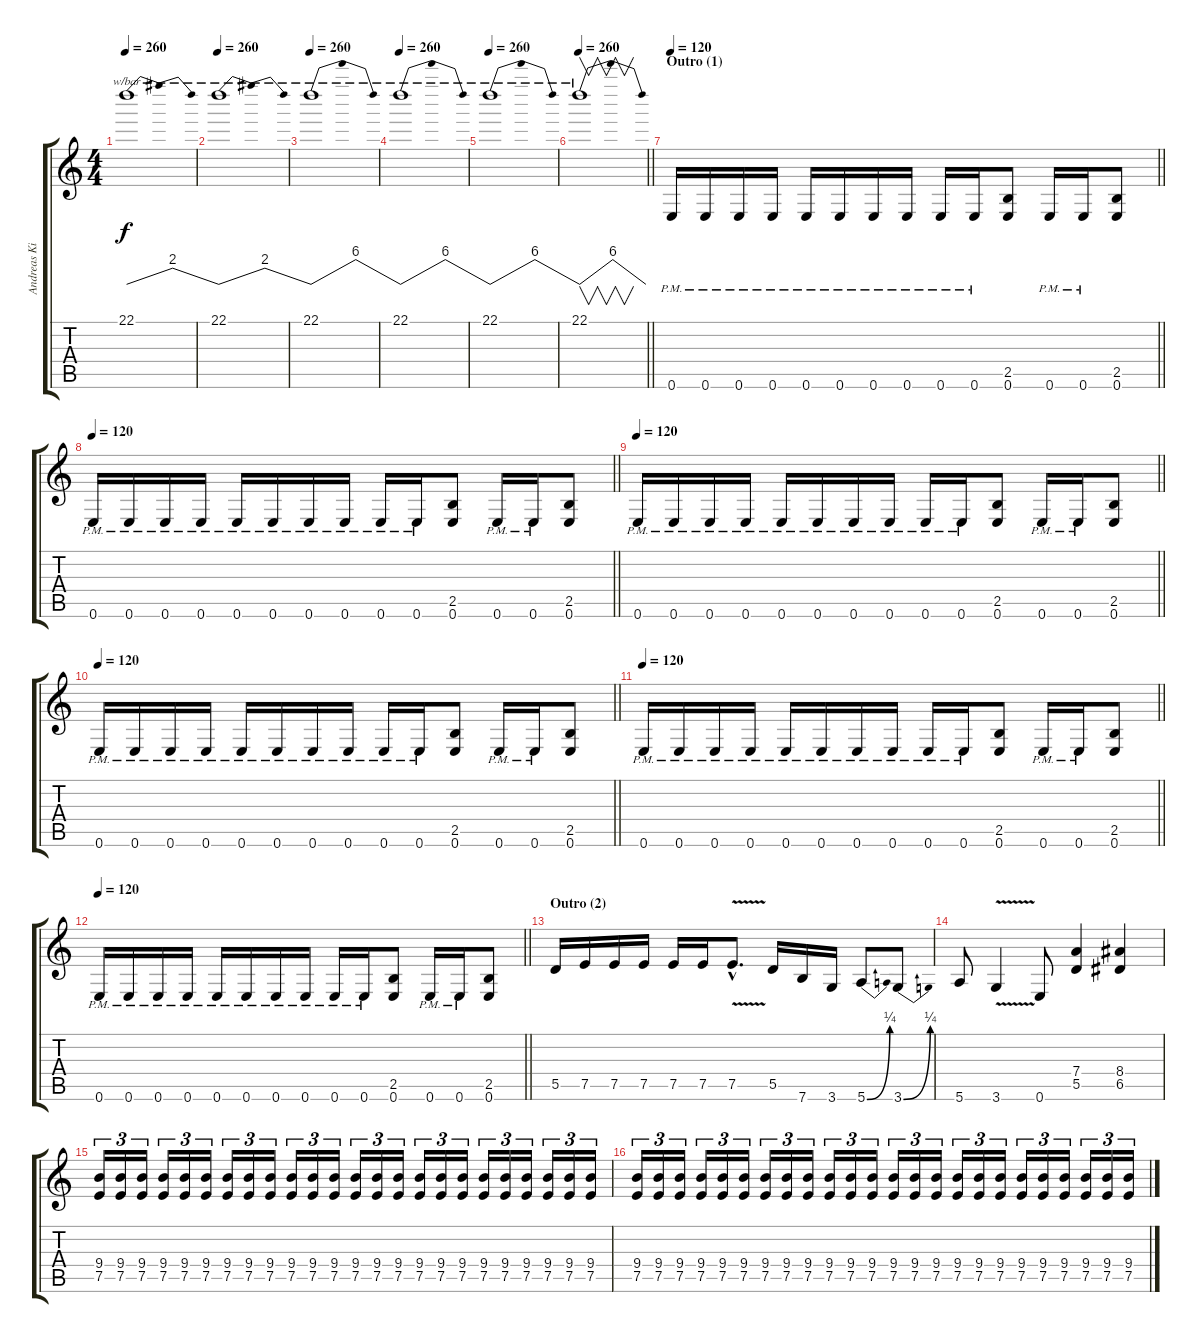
\track ("Andreas Kisser" "Andreas Ki") {instrument overdrivenguitar}
\staff {score tabs}
\tuning (E4 B3 G3 D3 A2 E2) {hide}
\ts (4 4)
\tempo 260
\clef g2
\ks c
22.1.1{tbe (dip default 0 0 5 8 60 0) dy f} |
\tempo 260
22.1.1{tbe (dip default 0 0 5 8 60 0)} |
\tempo 260
22.1.1{tbe (dip default 0 0 4 24 60 0)} |
\tempo 260
22.1.1{tbe (dip default 0 0 4 24 60 0)} |
\tempo 260
22.1.1{tbe (dip default 0 0 2 24 60 0)} |
\tempo 260
\barLineRight lightlight
22.1.1{v tbe (dip default 0 0 2 24 60 0)} |
\section ("" "Outro (1)")
\tempo 120
\barLineRight lightlight
0.6{pm}.16 0.6{pm}.16 0.6{pm}.16 0.6{pm}.16 0.6{pm}.16 0.6{pm}.16 0.6{pm}.16 0.6{pm}.16 0.6{pm}.16 0.6{pm}.16 (2.5 0.6).8 0.6{pm}.16 0.6{pm}.16 (2.5 0.6).8 |
\tempo 120
\barLineRight lightlight
0.6{pm}.16 0.6{pm}.16 0.6{pm}.16 0.6{pm}.16 0.6{pm}.16 0.6{pm}.16 0.6{pm}.16 0.6{pm}.16 0.6{pm}.16 0.6{pm}.16 (2.5 0.6).8 0.6{pm}.16 0.6{pm}.16 (2.5 0.6).8 |
\tempo 120
\barLineRight lightlight
0.6{pm}.16 0.6{pm}.16 0.6{pm}.16 0.6{pm}.16 0.6{pm}.16 0.6{pm}.16 0.6{pm}.16 0.6{pm}.16 0.6{pm}.16 0.6{pm}.16 (2.5 0.6).8 0.6{pm}.16 0.6{pm}.16 (2.5 0.6).8 |
\tempo 120
\barLineRight lightlight
0.6{pm}.16 0.6{pm}.16 0.6{pm}.16 0.6{pm}.16 0.6{pm}.16 0.6{pm}.16 0.6{pm}.16 0.6{pm}.16 0.6{pm}.16 0.6{pm}.16 (2.5 0.6).8 0.6{pm}.16 0.6{pm}.16 (2.5 0.6).8 |
\tempo 120
\barLineRight lightlight
0.6{pm}.16 0.6{pm}.16 0.6{pm}.16 0.6{pm}.16 0.6{pm}.16 0.6{pm}.16 0.6{pm}.16 0.6{pm}.16 0.6{pm}.16 0.6{pm}.16 (2.5 0.6).8 0.6{pm}.16 0.6{pm}.16 (2.5 0.6).8 |
\tempo 120
\barLineRight lightlight
0.6{pm}.16 0.6{pm}.16 0.6{pm}.16 0.6{pm}.16 0.6{pm}.16 0.6{pm}.16 0.6{pm}.16 0.6{pm}.16 0.6{pm}.16 0.6{pm}.16 (2.5 0.6).8 0.6{pm}.16 0.6{pm}.16 (2.5 0.6).8 |
\section ("" "Outro (2)")
5.5.16 7.5.16 7.5.16 7.5.16 7.5.16 7.5.16 7.5{v hac}.8{d} 5.5.16 7.6.16 3.6.16 5.6{be (bend 0 0 60 1)}.8 3.6{be (bend 0 0 60 1)}.8 |
5.6.8 3.6{v}.4 0.6.8 (7.4 5.5).4 (8.4 6.5).4 |
(9.4 7.5).16{tu (3 2)} (9.4 7.5).16{tu (3 2)} (9.4 7.5).16{tu (3 2)} (9.4 7.5).16{tu (3 2)} (9.4 7.5).16{tu (3 2)} (9.4 7.5).16{tu (3 2)} (9.4 7.5).16{tu (3 2)} (9.4 7.5).16{tu (3 2)} (9.4 7.5).16{tu (3 2)} (9.4 7.5).16{tu (3 2)} (9.4 7.5).16{tu (3 2)} (9.4 7.5).16{tu (3 2)} (9.4 7.5).16{tu (3 2)} (9.4 7.5).16{tu (3 2)} (9.4 7.5).16{tu (3 2)} (9.4 7.5).16{tu (3 2)} (9.4 7.5).16{tu (3 2)} (9.4 7.5).16{tu (3 2)} (9.4 7.5).16{tu (3 2)} (9.4 7.5).16{tu (3 2)} (9.4 7.5).16{tu (3 2)} (9.4 7.5).16{tu (3 2)} (9.4 7.5).16{tu (3 2)} (9.4 7.5).16{tu (3 2)} |
(9.4 7.5).16{tu (3 2)} (9.4 7.5).16{tu (3 2)} (9.4 7.5).16{tu (3 2)} (9.4 7.5).16{tu (3 2)} (9.4 7.5).16{tu (3 2)} (9.4 7.5).16{tu (3 2)} (9.4 7.5).16{tu (3 2)} (9.4 7.5).16{tu (3 2)} (9.4 7.5).16{tu (3 2)} (9.4 7.5).16{tu (3 2)} (9.4 7.5).16{tu (3 2)} (9.4 7.5).16{tu (3 2)} (9.4 7.5).16{tu (3 2)} (9.4 7.5).16{tu (3 2)} (9.4 7.5).16{tu (3 2)} (9.4 7.5).16{tu (3 2)} (9.4 7.5).16{tu (3 2)} (9.4 7.5).16{tu (3 2)} (9.4 7.5).16{tu (3 2)} (9.4 7.5).16{tu (3 2)} (9.4 7.5).16{tu (3 2)} (9.4 7.5).16{tu (3 2)} (9.4 7.5).16{tu (3 2)} (9.4 7.5).16{tu (3 2)}
